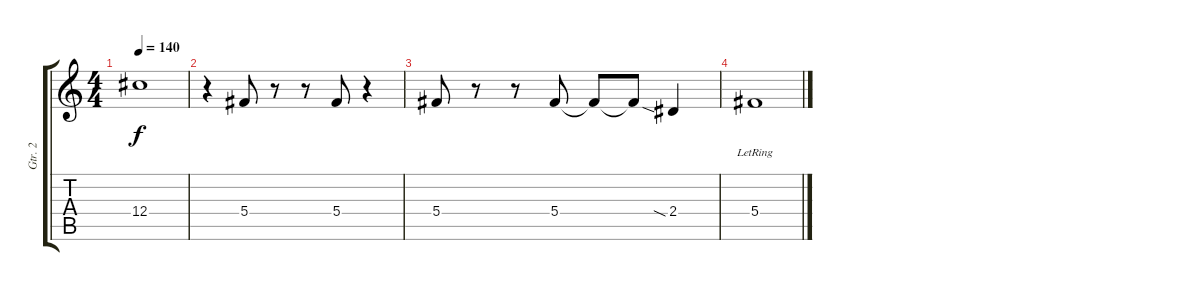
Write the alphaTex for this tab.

\track ("Gtr. 2" "Gtr. 2") {instrument distortionguitar}
\staff {score tabs}
\tuning (Db4 Bb3 Gb3 Db3 Ab2 Eb2) {hide}
\ts (4 4)
\tempo 140
\clef g2
\ks c
12.4{t}.1{dy f} |
r.4 5.4.8 r.8 r.8 5.4.8 r.4 |
5.4.8 r.8 r.8 5.4.8 5.4{t}.8 5.4{t}.8 2.4{sia}.4 |
5.4{lr}.1
